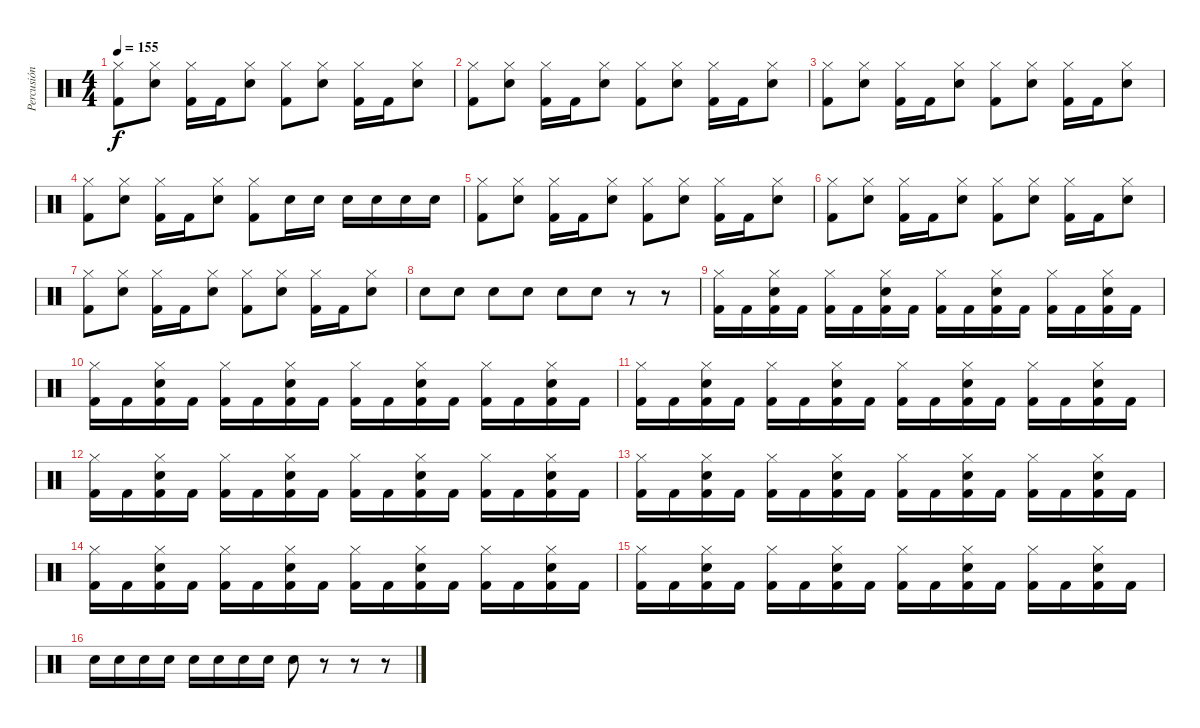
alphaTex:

\track ("Percusión" "Percusión") {instrument percussion}
\staff {score}
\articulation defaults
\ts (4 4)
\tempo 155
\clef neutral
\ks c
("Kick (hit) 2" "Hi-Hat (closed)").8{dy f} ("Electric Snare (hit)" "Hi-Hat (closed)").8 ("Kick (hit) 2" "Hi-Hat (closed)").16 "Kick (hit) 2".16 ("Electric Snare (hit)" "Hi-Hat (closed)").8 ("Kick (hit) 2" "Hi-Hat (closed)").8 ("Electric Snare (hit)" "Hi-Hat (closed)").8 ("Kick (hit) 2" "Hi-Hat (closed)").16 "Kick (hit) 2".16 ("Electric Snare (hit)" "Hi-Hat (closed)").8 |
("Kick (hit) 2" "Hi-Hat (closed)").8 ("Electric Snare (hit)" "Hi-Hat (closed)").8 ("Kick (hit) 2" "Hi-Hat (closed)").16 "Kick (hit) 2".16 ("Electric Snare (hit)" "Hi-Hat (closed)").8 ("Kick (hit) 2" "Hi-Hat (closed)").8 ("Electric Snare (hit)" "Hi-Hat (closed)").8 ("Kick (hit) 2" "Hi-Hat (closed)").16 "Kick (hit) 2".16 ("Electric Snare (hit)" "Hi-Hat (closed)").8 |
("Kick (hit) 2" "Hi-Hat (closed)").8 ("Electric Snare (hit)" "Hi-Hat (closed)").8 ("Kick (hit) 2" "Hi-Hat (closed)").16 "Kick (hit) 2".16 ("Electric Snare (hit)" "Hi-Hat (closed)").8 ("Kick (hit) 2" "Hi-Hat (closed)").8 ("Electric Snare (hit)" "Hi-Hat (closed)").8 ("Kick (hit) 2" "Hi-Hat (closed)").16 "Kick (hit) 2".16 ("Electric Snare (hit)" "Hi-Hat (closed)").8 |
("Kick (hit) 2" "Hi-Hat (closed)").8 ("Electric Snare (hit)" "Hi-Hat (closed)").8 ("Kick (hit) 2" "Hi-Hat (closed)").16 "Kick (hit) 2".16 ("Electric Snare (hit)" "Hi-Hat (closed)").8 ("Kick (hit) 2" "Hi-Hat (closed)").8 "Electric Snare (hit)".16 "Electric Snare (hit)".16 "Electric Snare (hit)".16 "Electric Snare (hit)".16 "Electric Snare (hit)".16 "Electric Snare (hit)".16 |
("Kick (hit) 2" "Hi-Hat (closed)").8 ("Electric Snare (hit)" "Hi-Hat (closed)").8 ("Kick (hit) 2" "Hi-Hat (closed)").16 "Kick (hit) 2".16 ("Electric Snare (hit)" "Hi-Hat (closed)").8 ("Kick (hit) 2" "Hi-Hat (closed)").8 ("Electric Snare (hit)" "Hi-Hat (closed)").8 ("Kick (hit) 2" "Hi-Hat (closed)").16 "Kick (hit) 2".16 ("Electric Snare (hit)" "Hi-Hat (closed)").8 |
("Kick (hit) 2" "Hi-Hat (closed)").8 ("Electric Snare (hit)" "Hi-Hat (closed)").8 ("Kick (hit) 2" "Hi-Hat (closed)").16 "Kick (hit) 2".16 ("Electric Snare (hit)" "Hi-Hat (closed)").8 ("Kick (hit) 2" "Hi-Hat (closed)").8 ("Electric Snare (hit)" "Hi-Hat (closed)").8 ("Kick (hit) 2" "Hi-Hat (closed)").16 "Kick (hit) 2".16 ("Electric Snare (hit)" "Hi-Hat (closed)").8 |
("Kick (hit) 2" "Hi-Hat (closed)").8 ("Electric Snare (hit)" "Hi-Hat (closed)").8 ("Kick (hit) 2" "Hi-Hat (closed)").16 "Kick (hit) 2".16 ("Electric Snare (hit)" "Hi-Hat (closed)").8 ("Kick (hit) 2" "Hi-Hat (closed)").8 ("Electric Snare (hit)" "Hi-Hat (closed)").8 ("Kick (hit) 2" "Hi-Hat (closed)").16 "Kick (hit) 2".16 ("Electric Snare (hit)" "Hi-Hat (closed)").8 |
"Electric Snare (hit)".8 "Electric Snare (hit)".8 "Electric Snare (hit)".8 "Electric Snare (hit)".8 "Electric Snare (hit)".8 "Electric Snare (hit)".8 r.8 r.8 |
("Kick (hit) 2" "Hi-Hat (closed)").16 "Kick (hit) 2".16 ("Kick (hit) 2" "Hi-Hat (closed)" "Electric Snare (hit)").16 "Kick (hit) 2".16 ("Kick (hit) 2" "Hi-Hat (closed)").16 "Kick (hit) 2".16 ("Kick (hit) 2" "Hi-Hat (closed)" "Electric Snare (hit)").16 "Kick (hit) 2".16 ("Kick (hit) 2" "Hi-Hat (closed)").16 "Kick (hit) 2".16 ("Kick (hit) 2" "Hi-Hat (closed)" "Electric Snare (hit)").16 "Kick (hit) 2".16 ("Kick (hit) 2" "Hi-Hat (closed)").16 "Kick (hit) 2".16 ("Kick (hit) 2" "Hi-Hat (closed)" "Electric Snare (hit)").16 "Kick (hit) 2".16 |
("Kick (hit) 2" "Hi-Hat (closed)").16 "Kick (hit) 2".16 ("Kick (hit) 2" "Hi-Hat (closed)" "Electric Snare (hit)").16 "Kick (hit) 2".16 ("Kick (hit) 2" "Hi-Hat (closed)").16 "Kick (hit) 2".16 ("Kick (hit) 2" "Hi-Hat (closed)" "Electric Snare (hit)").16 "Kick (hit) 2".16 ("Kick (hit) 2" "Hi-Hat (closed)").16 "Kick (hit) 2".16 ("Kick (hit) 2" "Hi-Hat (closed)" "Electric Snare (hit)").16 "Kick (hit) 2".16 ("Kick (hit) 2" "Hi-Hat (closed)").16 "Kick (hit) 2".16 ("Kick (hit) 2" "Hi-Hat (closed)" "Electric Snare (hit)").16 "Kick (hit) 2".16 |
("Kick (hit) 2" "Hi-Hat (closed)").16 "Kick (hit) 2".16 ("Kick (hit) 2" "Hi-Hat (closed)" "Electric Snare (hit)").16 "Kick (hit) 2".16 ("Kick (hit) 2" "Hi-Hat (closed)").16 "Kick (hit) 2".16 ("Kick (hit) 2" "Hi-Hat (closed)" "Electric Snare (hit)").16 "Kick (hit) 2".16 ("Kick (hit) 2" "Hi-Hat (closed)").16 "Kick (hit) 2".16 ("Kick (hit) 2" "Hi-Hat (closed)" "Electric Snare (hit)").16 "Kick (hit) 2".16 ("Kick (hit) 2" "Hi-Hat (closed)").16 "Kick (hit) 2".16 ("Kick (hit) 2" "Hi-Hat (closed)" "Electric Snare (hit)").16 "Kick (hit) 2".16 |
("Kick (hit) 2" "Hi-Hat (closed)").16 "Kick (hit) 2".16 ("Kick (hit) 2" "Hi-Hat (closed)" "Electric Snare (hit)").16 "Kick (hit) 2".16 ("Kick (hit) 2" "Hi-Hat (closed)").16 "Kick (hit) 2".16 ("Kick (hit) 2" "Hi-Hat (closed)" "Electric Snare (hit)").16 "Kick (hit) 2".16 ("Kick (hit) 2" "Hi-Hat (closed)").16 "Kick (hit) 2".16 ("Kick (hit) 2" "Hi-Hat (closed)" "Electric Snare (hit)").16 "Kick (hit) 2".16 ("Kick (hit) 2" "Hi-Hat (closed)").16 "Kick (hit) 2".16 ("Kick (hit) 2" "Hi-Hat (closed)" "Electric Snare (hit)").16 "Kick (hit) 2".16 |
("Kick (hit) 2" "Hi-Hat (closed)").16 "Kick (hit) 2".16 ("Kick (hit) 2" "Hi-Hat (closed)" "Electric Snare (hit)").16 "Kick (hit) 2".16 ("Kick (hit) 2" "Hi-Hat (closed)").16 "Kick (hit) 2".16 ("Kick (hit) 2" "Hi-Hat (closed)" "Electric Snare (hit)").16 "Kick (hit) 2".16 ("Kick (hit) 2" "Hi-Hat (closed)").16 "Kick (hit) 2".16 ("Kick (hit) 2" "Hi-Hat (closed)" "Electric Snare (hit)").16 "Kick (hit) 2".16 ("Kick (hit) 2" "Hi-Hat (closed)").16 "Kick (hit) 2".16 ("Kick (hit) 2" "Hi-Hat (closed)" "Electric Snare (hit)").16 "Kick (hit) 2".16 |
("Kick (hit) 2" "Hi-Hat (closed)").16 "Kick (hit) 2".16 ("Kick (hit) 2" "Hi-Hat (closed)" "Electric Snare (hit)").16 "Kick (hit) 2".16 ("Kick (hit) 2" "Hi-Hat (closed)").16 "Kick (hit) 2".16 ("Kick (hit) 2" "Hi-Hat (closed)" "Electric Snare (hit)").16 "Kick (hit) 2".16 ("Kick (hit) 2" "Hi-Hat (closed)").16 "Kick (hit) 2".16 ("Kick (hit) 2" "Hi-Hat (closed)" "Electric Snare (hit)").16 "Kick (hit) 2".16 ("Kick (hit) 2" "Hi-Hat (closed)").16 "Kick (hit) 2".16 ("Kick (hit) 2" "Hi-Hat (closed)" "Electric Snare (hit)").16 "Kick (hit) 2".16 |
("Kick (hit) 2" "Hi-Hat (closed)").16 "Kick (hit) 2".16 ("Kick (hit) 2" "Hi-Hat (closed)" "Electric Snare (hit)").16 "Kick (hit) 2".16 ("Kick (hit) 2" "Hi-Hat (closed)").16 "Kick (hit) 2".16 ("Kick (hit) 2" "Hi-Hat (closed)" "Electric Snare (hit)").16 "Kick (hit) 2".16 ("Kick (hit) 2" "Hi-Hat (closed)").16 "Kick (hit) 2".16 ("Kick (hit) 2" "Hi-Hat (closed)" "Electric Snare (hit)").16 "Kick (hit) 2".16 ("Kick (hit) 2" "Hi-Hat (closed)").16 "Kick (hit) 2".16 ("Kick (hit) 2" "Hi-Hat (closed)" "Electric Snare (hit)").16 "Kick (hit) 2".16 |
"Electric Snare (hit)".16 "Electric Snare (hit)".16 "Electric Snare (hit)".16 "Electric Snare (hit)".16 "Electric Snare (hit)".16 "Electric Snare (hit)".16 "Electric Snare (hit)".16 "Electric Snare (hit)".16 "Electric Snare (hit)".8 r.8 r.8 r.8
